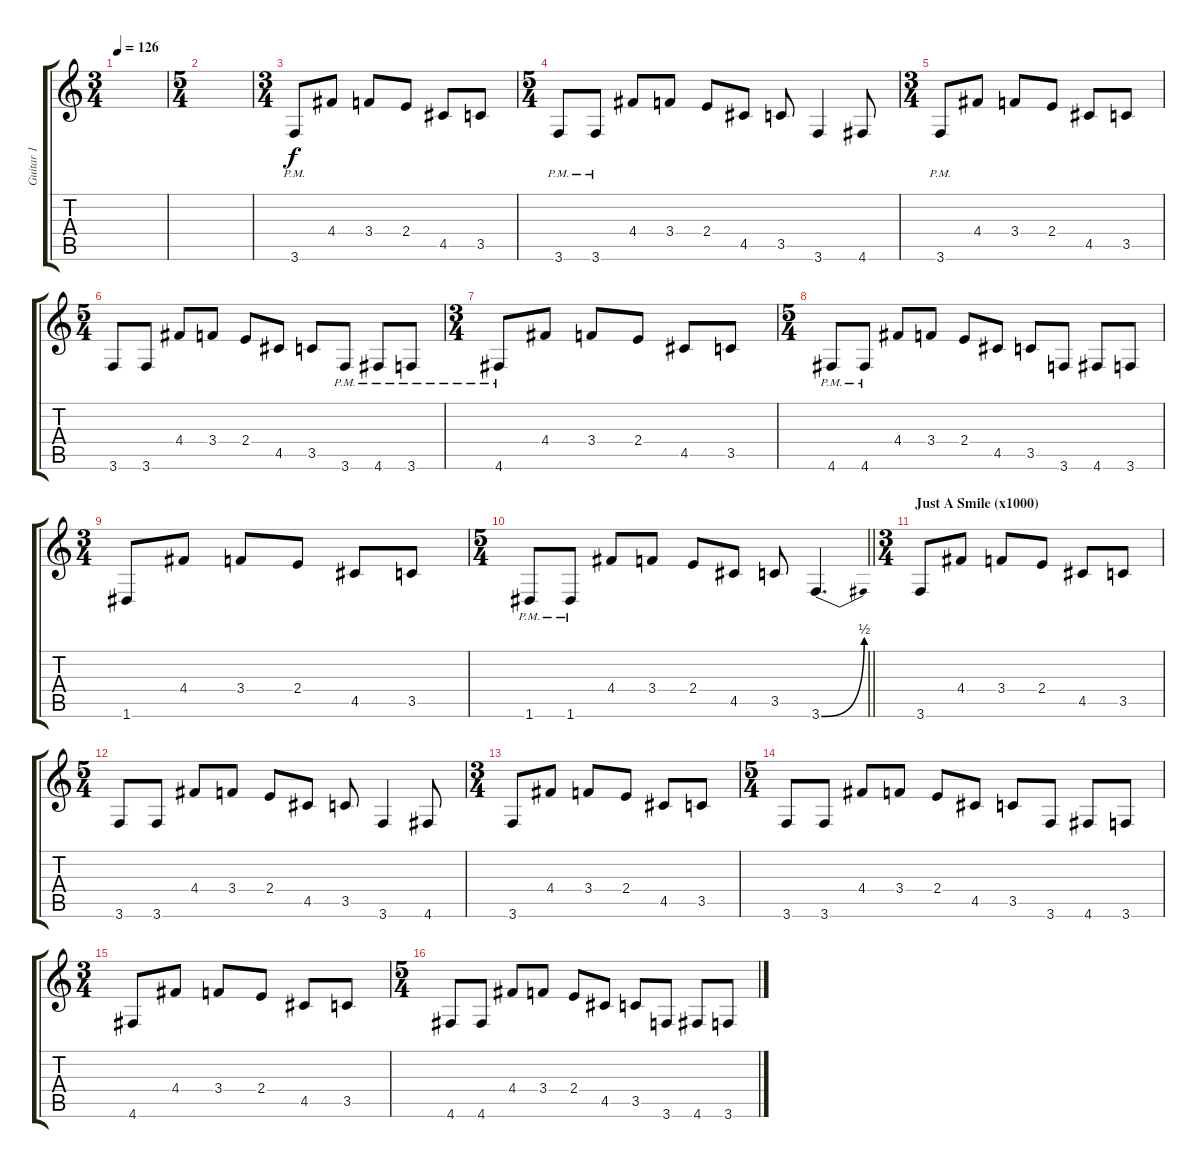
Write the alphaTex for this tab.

\track ("Guitar 1" "Guitar 1") {instrument distortionguitar}
\staff {score tabs}
\tuning (E4 B3 G3 D3 A2 D2) {hide}
\ts (3 4)
\tempo 126
\clef g2
\ks c
|
\ts (5 4)
|
\ts (3 4)
3.6{pm}.8{instrument overdrivenguitar} 4.4.8 3.4.8 2.4.8 4.5.8 3.5.8 |
\ts (5 4)
3.6{pm}.8 3.6{pm}.8 4.4.8 3.4.8 2.4.8 4.5.8 3.5.8 3.6.4 4.6.8 |
\ts (3 4)
3.6{pm}.8 4.4.8 3.4.8 2.4.8 4.5.8 3.5.8 |
\ts (5 4)
3.6.8 3.6.8 4.4.8 3.4.8 2.4.8 4.5.8 3.5.8 3.6{pm}.8 4.6{pm}.8 3.6{pm}.8 |
\ts (3 4)
4.6{pm}.8 4.4.8 3.4.8 2.4.8 4.5.8 3.5.8 |
\ts (5 4)
4.6{pm}.8 4.6{pm}.8 4.4.8 3.4.8 2.4.8 4.5.8 3.5.8 3.6.8 4.6.8 3.6.8 |
\ts (3 4)
1.6.8 4.4.8 3.4.8 2.4.8 4.5.8 3.5.8 |
\ts (5 4)
\barLineRight lightlight
1.6{pm}.8 1.6{pm}.8 4.4.8 3.4.8 2.4.8 4.5.8 3.5.8 3.6{be (bend 0 0 60 2)}.4{d} |
\ts (3 4)
\section ("" "Just A Smile (x1000)")
3.6.8{instrument distortionguitar} 4.4.8 3.4.8 2.4.8 4.5.8 3.5.8 |
\ts (5 4)
3.6.8 3.6.8 4.4.8 3.4.8 2.4.8 4.5.8 3.5.8 3.6.4 4.6.8 |
\ts (3 4)
3.6.8 4.4.8 3.4.8 2.4.8 4.5.8 3.5.8 |
\ts (5 4)
3.6.8 3.6.8 4.4.8 3.4.8 2.4.8 4.5.8 3.5.8 3.6.8 4.6.8 3.6.8 |
\ts (3 4)
4.6.8 4.4.8 3.4.8 2.4.8 4.5.8 3.5.8 |
\ts (5 4)
4.6.8 4.6.8 4.4.8 3.4.8 2.4.8 4.5.8 3.5.8 3.6.8 4.6.8 3.6.8
